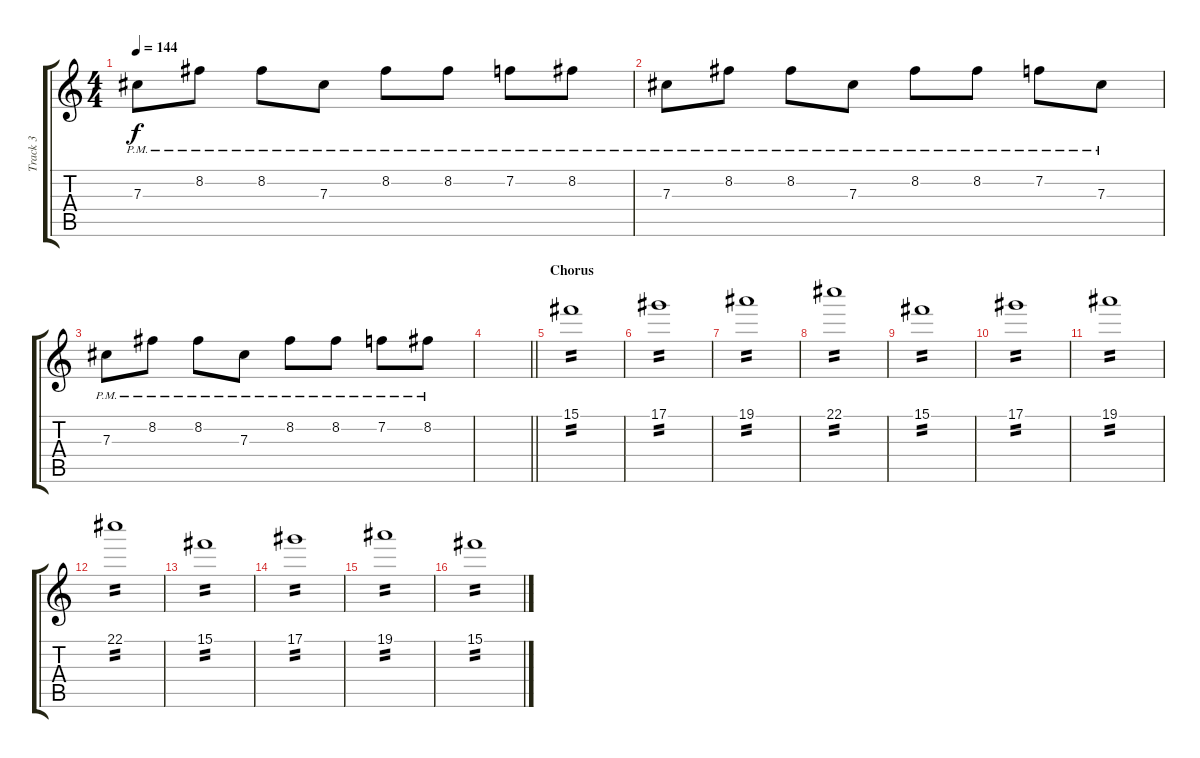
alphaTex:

\track ("Track 3" "Track 3") {instrument distortionguitar}
\staff {score tabs}
\tuning (Eb4 Bb3 Gb3 Db3 Ab2 Eb2) {hide}
\ts (4 4)
\tempo 144
\clef g2
\ks c
7.3{pm}.8{dy f} 8.2{pm}.8 8.2{pm}.8 7.3{pm}.8 8.2{pm}.8 8.2{pm}.8 7.2{pm}.8 8.2{pm}.8 |
7.3{pm}.8 8.2{pm}.8 8.2{pm}.8 7.3{pm}.8 8.2{pm}.8 8.2{pm}.8 7.2{pm}.8 7.3{pm}.8 |
7.3{pm}.8 8.2{pm}.8 8.2{pm}.8 7.3{pm}.8 8.2{pm}.8 8.2{pm}.8 7.2{pm}.8 8.2{pm}.8 |
\barLineRight lightlight
|
\section ("" "Chorus")
15.1.1{tp 2} |
17.1.1{tp 2} |
19.1.1{tp 2} |
22.1.1{tp 2} |
15.1.1{tp 2} |
17.1.1{tp 2} |
19.1.1{tp 2} |
22.1.1{tp 2} |
15.1.1{tp 2} |
17.1.1{tp 2} |
19.1.1{tp 2} |
15.1.1{tp 2}
